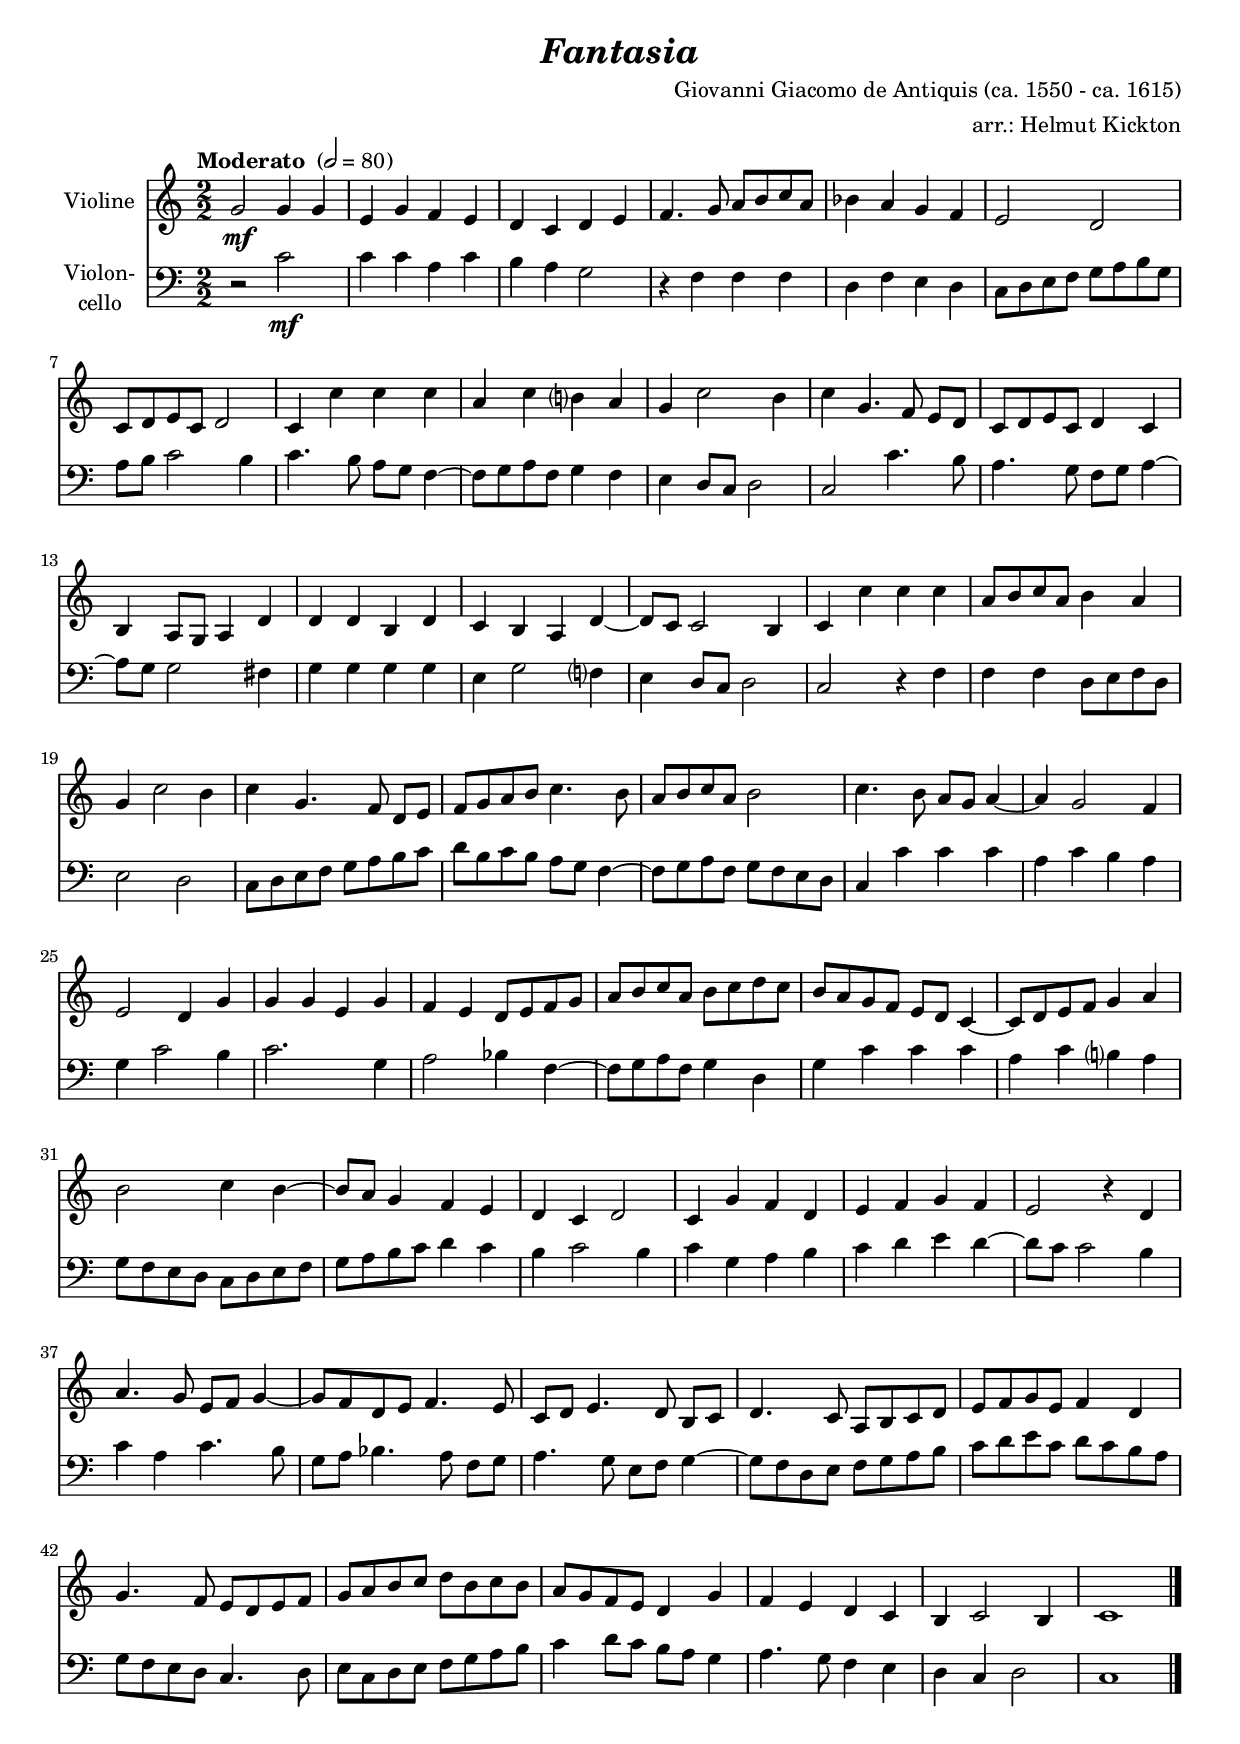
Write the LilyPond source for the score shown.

\version "2.18.2"
\include "deutsch.ly"

#(set-global-staff-size 19)

\header {
  title     = \markup \bold \italic "Fantasia"
  composer  = "Giovanni Giacomo de Antiquis (ca. 1550 - ca. 1615)"
  arranger  = "arr.: Helmut Kickton"
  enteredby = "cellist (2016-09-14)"
%  piece     = ""
}

voiceconsts = {
  \key c \major
  \time 2/2
  \tempo "Moderato " 2=80
  \numericTimeSignature
%  \compressFullBarRests
  \set tupletSpannerDuration = #(ly:make-moment 1 4)
  % Set default beaming for all staves
  \set Timing.beamExceptions = #'()
  \set Timing.baseMoment     = #(ly:make-moment 1 2)
  \set Timing.beatStructure  = #'(1 1)
}

mifl = "flute"
mist = "string ensemble 1"
miba = "bassoon"
%mist = "trumpet"
%miba = "trombone"
%mikl = "acoustic grand"
mikl = "harpsichord"

va = \relative c'' {
  \voiceconsts
  \clef "treble"

  g2\mf g4 g
  e g f e
  d c d e
  f4. g8 a h c a
  b4 a g f
  e2 d
  c8 d e c d2
  c4 c' c c
  a c h? a
  g c2 h4

  c g4. f8 e[ d]
  c d e c d4 c
  h a8 g a4 d
  d d h d
  c h a d~
  d8 c c2 h4
  c c' c c
  a8 h c a h4 a
  g c2 h4
  c g4. f8 d[ e]

  f g a h c4. h8
  a h c a h2
  c4. h8 a[ g] a4~
  a g2 f4
  e2 d4 g
  g g e g
  f e d8 e f g
  a h c a h c d c
  h a g f e d c4~

  c8 d e f g4 a
  h2 c4 h~
  h8 a g4 f e
  d c d2
  c4 g' f d
  e f g f
  e2 r4 d
  a'4. g8 e[ f] g4~
  g8 f d e f4. e8
  c d e4. d8 h[ c]

  d4. c8 a h c d
  e f g e f4 d
  g4. f8 e d e f
  g a h c d h c h
  a g f e d4 g
  f e d c
  h c2 h4
  c1 \bar "|."
}

vb = \relative c' {
  \voiceconsts
  \clef "bass"

  r2 c\mf
  c4 c a c
  h a g2
  r4 f f f
  d f e d
  c8 d e f g a h g
  a h c2 h4
  c4. h8 a g f4~
  f8 g a f g4 f
  e d8 c d2

  c c'4. h8
  a4. g8 f g a4~
  a8 g g2 fis4
  g g g g
  e g2 f?4
  e d8 c d2
  c r4 f
  f f d8 e f d
  e2 d
  c8 d e f g a h c

  d h c h a g f4~
  f8 g a f g f e d
  c4 c' c c
  a c h a
  g c2 h4
  c2. g4
  a2 b4 f~
  f8 g a f g4 d
  g c c c

  a c h? a
  g8 f e d c d e f
  g a h c d4 c
  h c2 h4
  c g a h
  c d e d~
  d8 c c2 h4
  c a c4. h8
  g a b4. a8 f[ g]
  a4. g8 e f g4~

  g8 f d e f g a h
  c d e c d c h a
  g f e d c4. d8
  e c d e f g a h
  c4 d8 c h a g4
  a4. g8 f4 e
  d c d2
  c1 \bar "|."
}


music = <<
      \new Staff {
        \set Staff.midiInstrument = \mist
        \set Staff.instrumentName = \markup \center-column { "Violine" }
        \transpose c c { \va }
      }

      \new Staff {
        \set Staff.midiInstrument = \miba
        \set Staff.instrumentName = \markup \center-column { "Violon-" "cello" }
        \transpose c c { \vb }
      }
>>

\book {
  \score {
   \music
    \layout {}
  }

  \score {
    \unfoldRepeats \music

    \midi {
      \context {
        \Score
      }
    }
  }
}
